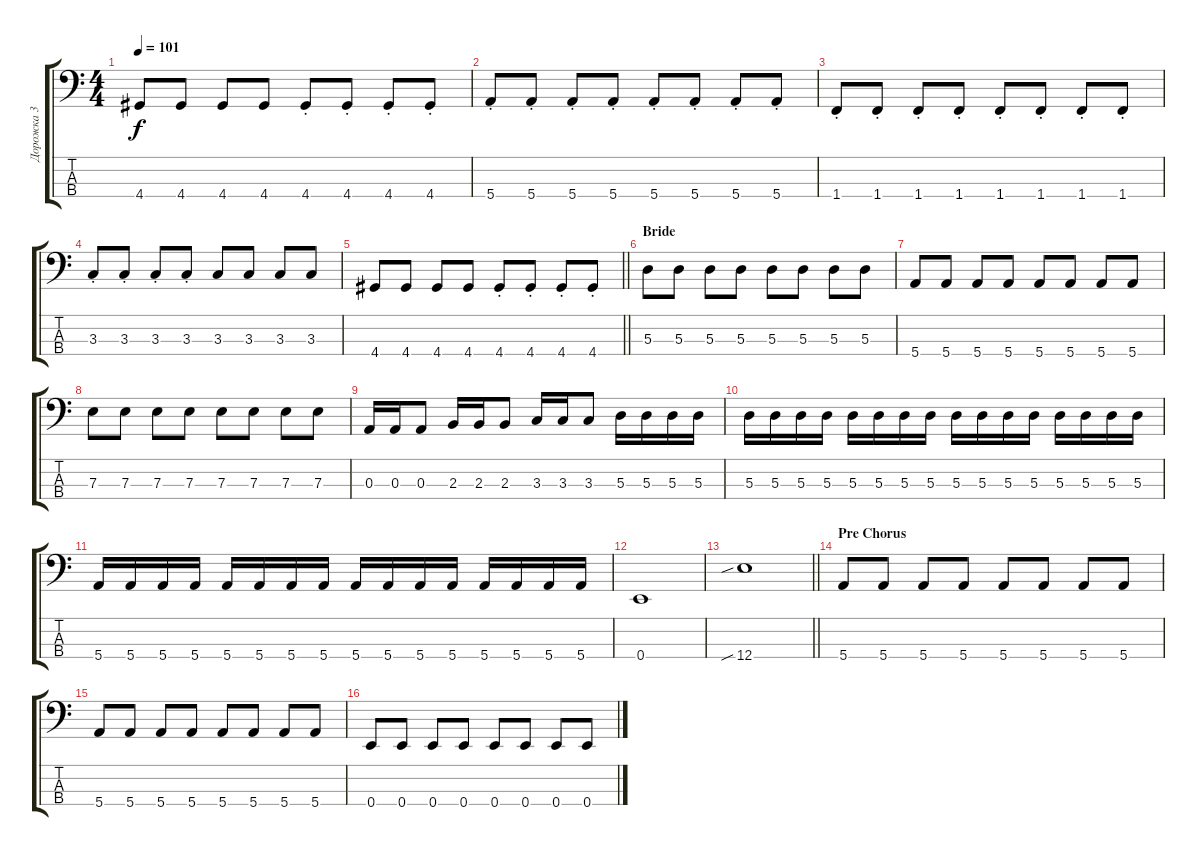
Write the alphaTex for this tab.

\track ("Дорожка 3" "Дорожка 3") {instrument electricbassfinger}
\staff {score tabs}
\tuning (G2 D2 A1 E1) {hide}
\ts (4 4)
\tempo 101
\clef f4
\ks c
4.4.8{dy f} 4.4.8 4.4.8 4.4.8 4.4{st}.8 4.4{st}.8 4.4{st}.8 4.4{st}.8 |
5.4{st}.8 5.4{st}.8 5.4{st}.8 5.4{st}.8 5.4{st}.8 5.4{st}.8 5.4{st}.8 5.4{st}.8 |
1.4{st}.8 1.4{st}.8 1.4{st}.8 1.4{st}.8 1.4{st}.8 1.4{st}.8 1.4{st}.8 1.4{st}.8 |
3.3{st}.8 3.3{st}.8 3.3{st}.8 3.3{st}.8 3.3.8 3.3.8 3.3.8 3.3.8 |
\barLineRight lightlight
4.4.8 4.4.8 4.4.8 4.4.8 4.4{st}.8 4.4{st}.8 4.4{st}.8 4.4{st}.8 |
\section ("" "Bride")
5.3.8 5.3.8 5.3.8 5.3.8 5.3.8 5.3.8 5.3.8 5.3.8 |
5.4.8 5.4.8 5.4.8 5.4.8 5.4.8 5.4.8 5.4.8 5.4.8 |
7.3.8 7.3.8 7.3.8 7.3.8 7.3.8 7.3.8 7.3.8 7.3.8 |
0.3.16 0.3.16 0.3.8 2.3.16 2.3.16 2.3.8 3.3.16 3.3.16 3.3.8 5.3.16 5.3.16 5.3.16 5.3.16 |
5.3.16 5.3.16 5.3.16 5.3.16 5.3.16 5.3.16 5.3.16 5.3.16 5.3.16 5.3.16 5.3.16 5.3.16 5.3.16 5.3.16 5.3.16 5.3.16 |
5.4.16 5.4.16 5.4.16 5.4.16 5.4.16 5.4.16 5.4.16 5.4.16 5.4.16 5.4.16 5.4.16 5.4.16 5.4.16 5.4.16 5.4.16 5.4.16 |
0.4.1 |
\barLineRight lightlight
12.4{sib}.1 |
\section ("" "Pre Chorus")
5.4.8 5.4.8 5.4.8 5.4.8 5.4.8 5.4.8 5.4.8 5.4.8 |
5.4.8 5.4.8 5.4.8 5.4.8 5.4.8 5.4.8 5.4.8 5.4.8 |
0.4.8 0.4.8 0.4.8 0.4.8 0.4.8 0.4.8 0.4.8 0.4.8
